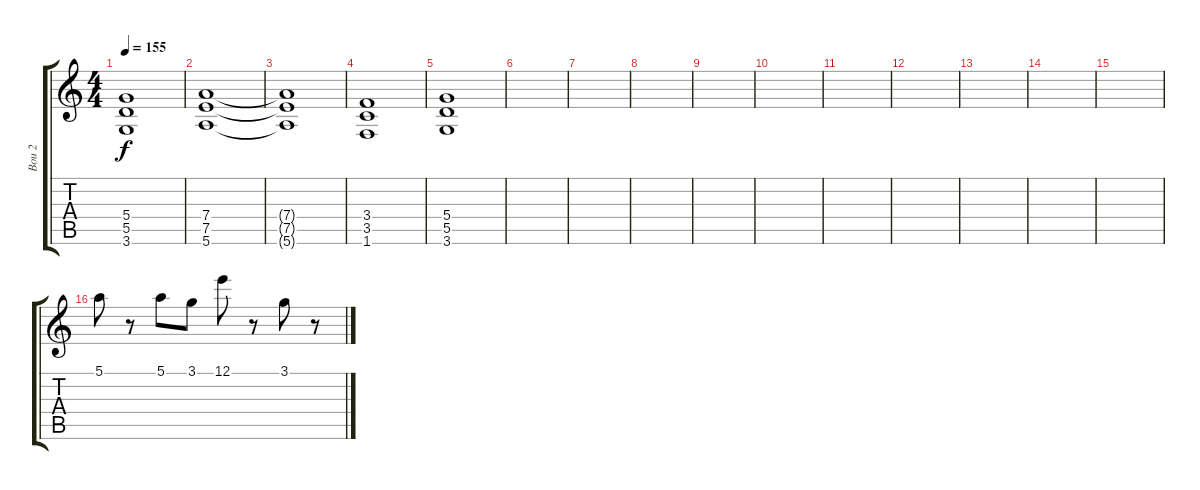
\track ("Bou 2" "Bou 2") {instrument distortionguitar}
\staff {score tabs}
\tuning (E4 B3 G3 D3 A2 E2) {hide}
\ts (4 4)
\tempo 155
\clef g2
\ks c
(5.4 5.5 3.6).1{dy f} |
(7.4 7.5 5.6).1 |
(7.4{t} 7.5{t} 5.6{t}).1 |
(3.4 3.5 1.6).1 |
(5.4 5.5 3.6).1 |
|
|
|
|
|
|
|
|
|
|
5.1.8 r.8 5.1.8 3.1.8 12.1.8 r.8 3.1.8 r.8
